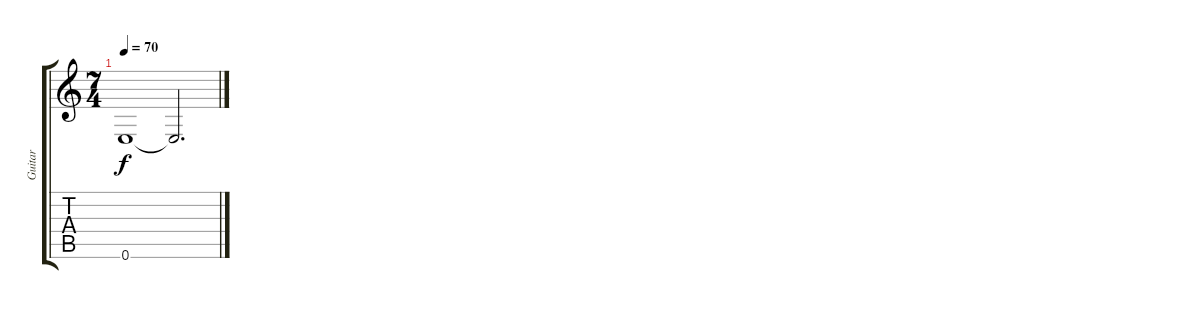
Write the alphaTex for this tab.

\track ("Guitar" "Guitar") {instrument distortionguitar}
\staff {score tabs}
\tuning (E4 B3 G3 D3 A2 E2) {hide}
\ts (7 4)
\tempo 70
\clef g2
\ks c
0.6.1{dy f volume 0} 0.6{t}.2{d}
